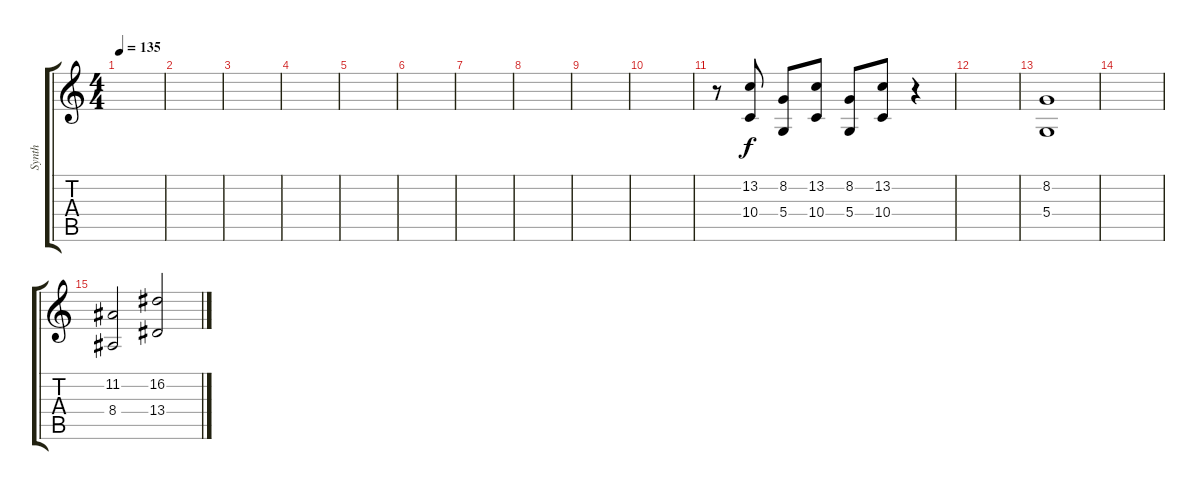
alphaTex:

\track ("Synth" "Synth") {instrument timpani}
\staff {score tabs}
\tuning (E4 B3 G3 D3 A2 E2) {hide}
\ts (4 4)
\tempo 135
\clef g2
\ks c
|
|
|
|
|
|
|
|
|
|
r.8 (13.2 10.4).8 (8.2 5.4).8 (13.2 10.4).8 (8.2 5.4).8 (13.2 10.4).8 r.4 |
|
(8.2 5.4).1 |
|
(11.2 8.4).2 (16.2 13.4).2
